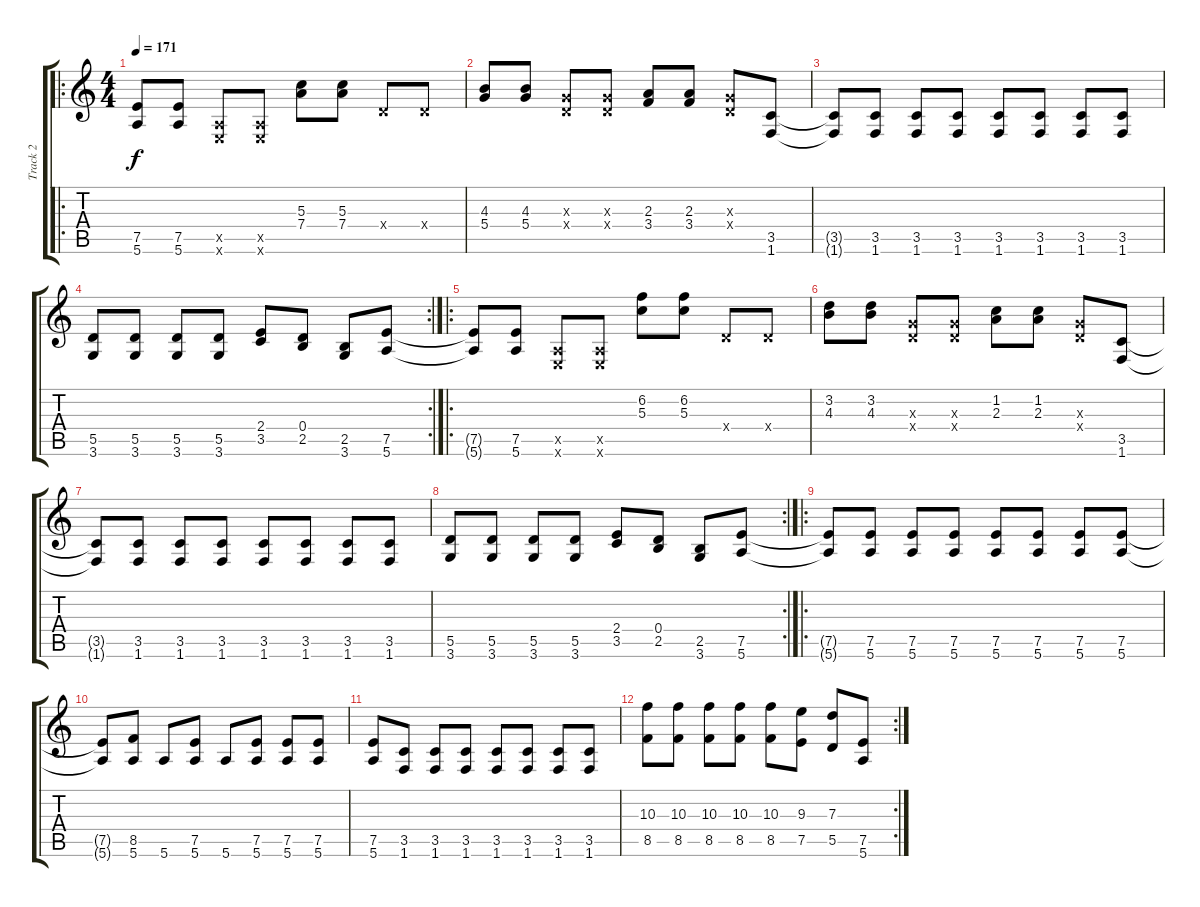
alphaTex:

\track ("Track 2" "Track 2") {instrument distortionguitar}
\staff {score tabs}
\tuning (E4 B3 G3 D3 A2 E2) {hide}
\ro
\ts (4 4)
\tempo 171
\clef g2
\ks c
(7.5 5.6).8{dy f instrument distortionguitar} (7.5 5.6).8 (0.5{x} 0.6{x}).8 (0.5{x} 0.6{x}).8 (5.3 7.4).8 (5.3 7.4).8 0.4{x}.8 0.4{x}.8 |
(4.3 5.4).8 (4.3 5.4).8 (0.3{x} 0.4{x}).8 (0.3{x} 0.4{x}).8 (2.3 3.4).8 (2.3 3.4).8 (0.3{x} 0.4{x}).8 (3.5 1.6).8 |
(3.5{t} 1.6{t}).8 (3.5 1.6).8 (3.5 1.6).8 (3.5 1.6).8 (3.5 1.6).8 (3.5 1.6).8 (3.5 1.6).8 (3.5 1.6).8 |
\rc 2
(5.5 3.6).8 (5.5 3.6).8 (5.5 3.6).8 (5.5 3.6).8 (2.4 3.5).8 (0.4 2.5).8 (2.5 3.6).8 (7.5 5.6).8 |
\ro
(7.5{t} 5.6{t}).8 (7.5 5.6).8 (0.5{x} 0.6{x}).8 (0.5{x} 0.6{x}).8 (6.2 5.3).8 (6.2 5.3).8 0.4{x}.8 0.4{x}.8 |
(3.2 4.3).8 (3.2 4.3).8 (0.3{x} 0.4{x}).8 (0.3{x} 0.4{x}).8 (1.2 2.3).8 (1.2 2.3).8 (0.3{x} 0.4{x}).8 (3.5 1.6).8 |
(3.5{t} 1.6{t}).8 (3.5 1.6).8 (3.5 1.6).8 (3.5 1.6).8 (3.5 1.6).8 (3.5 1.6).8 (3.5 1.6).8 (3.5 1.6).8 |
\rc 2
(5.5 3.6).8 (5.5 3.6).8 (5.5 3.6).8 (5.5 3.6).8 (2.4 3.5).8 (0.4 2.5).8 (2.5 3.6).8 (7.5 5.6).8 |
\ro
(7.5{t} 5.6{t}).8 (7.5 5.6).8 (7.5 5.6).8 (7.5 5.6).8 (7.5 5.6).8 (7.5 5.6).8 (7.5 5.6).8 (7.5 5.6).8 |
(7.5{t} 5.6{t}).8 (8.5 5.6).8 5.6.8 (7.5 5.6).8 5.6.8 (7.5 5.6).8 (7.5 5.6).8 (7.5 5.6).8 |
(7.5 5.6).8 (3.5 1.6).8 (3.5 1.6).8 (3.5 1.6).8 (3.5 1.6).8 (3.5 1.6).8 (3.5 1.6).8 (3.5 1.6).8 |
\rc 2
(10.3 8.5).8 (10.3 8.5).8 (10.3 8.5).8 (10.3 8.5).8 (10.3 8.5).8 (9.3 7.5).8 (7.3 5.5).8 (7.5 5.6).8
